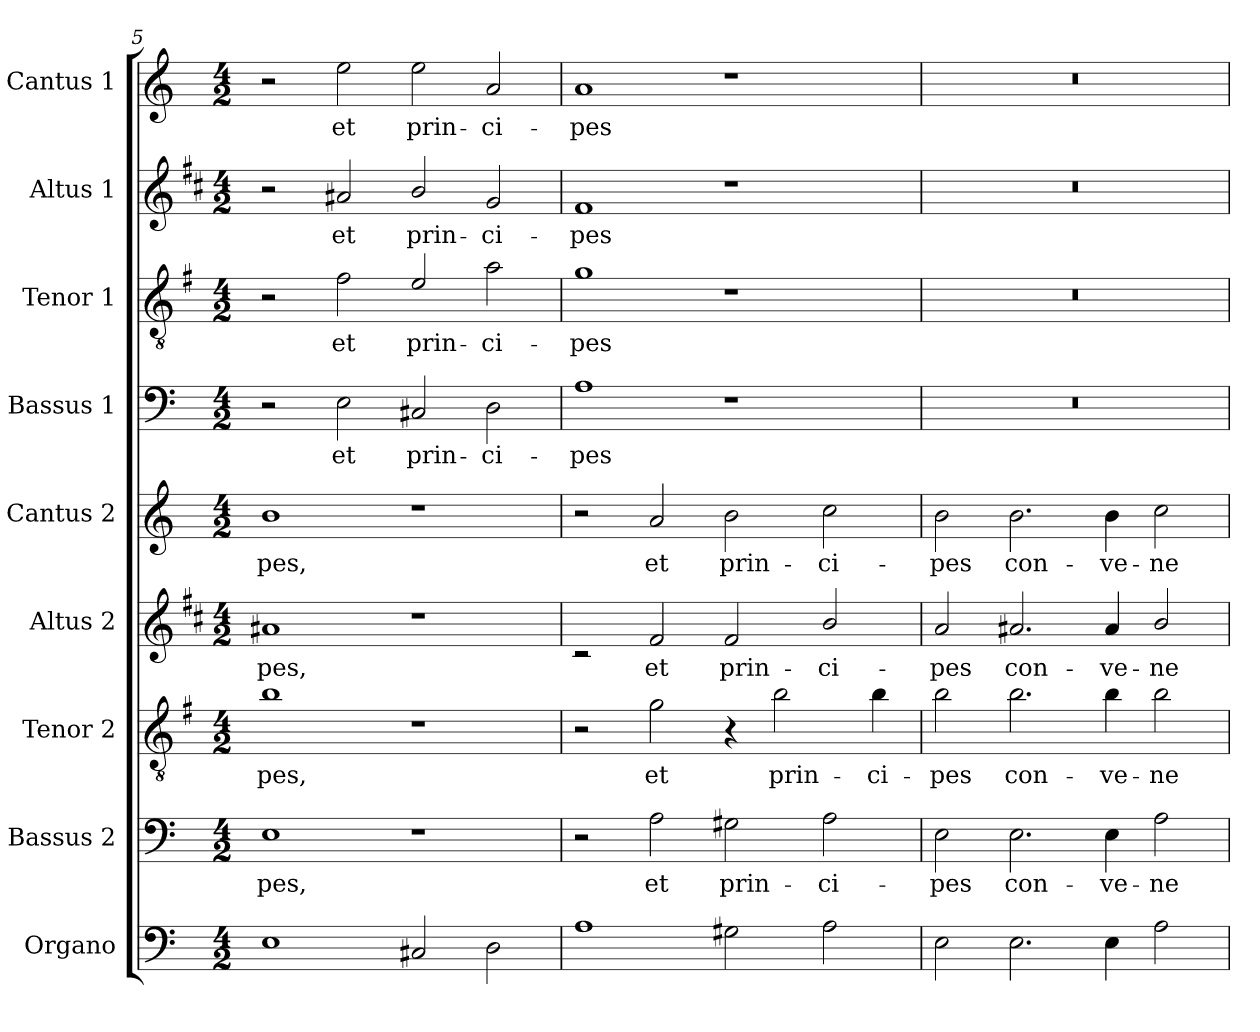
**kern	**kern	**text	**kern	**text	**kern	**text	**kern	**text	**kern	**text	**kern	**text	**kern	**text	**kern	**text
*part9	*part8	*part8	*part7	*part7	*part6	*part6	*part5	*part5	*part4	*part4	*part3	*part3	*part2	*part2	*part1	*part1
*staff9	*staff8	*staff8	*staff7	*staff7	*staff6	*staff6	*staff5	*staff5	*staff4	*staff4	*staff3	*staff3	*staff2	*staff2	*staff1	*staff1
*I"Organo	*I"Bassus 2	*	*I"Tenor 2	*	*I"Altus 2	*	*I"Cantus 2	*	*I"Bassus 1	*	*I"Tenor 1	*	*I"Altus 1	*	*I"Cantus 1	*
*I'Org	*I'B2	*	*I'T2	*	*I'A2	*	*I'C2	*	*I'B1	*	*I'T1	*	*I'A1	*	*I'C1	*
!!LO:LB:g=z
*clefF4	*clefF4	*	*clefGv2	*	*clefG2	*	*clefG2	*	*clefF4	*	*clefGv2	*	*clefG2	*	*clefG2	*
*	*	*	*ITrd4c7	*	*ITrd1c2	*	*	*	*	*	*ITrd4c7	*	*ITrd1c2	*	*	*
*k[]	*k[]	*	*k[]	*	*k[]	*	*k[]	*	*k[]	*	*k[]	*	*k[]	*	*k[]	*
*C:	*C:	*	*C:	*	*C:	*	*C:	*	*C:	*	*C:	*	*C:	*	*C:	*
*M4/2	*M4/2	*	*M4/2	*	*M4/2	*	*M4/2	*	*M4/2	*	*M4/2	*	*M4/2	*	*M4/2	*
=5	=5	=5	=5	=5	=5	=5	=5	=5	=5	=5	=5	=5	=5	=5	=5	=5
!	!	!LO:LY:b	!	!LO:LY:b	!	!LO:LY:b	!	!LO:LY:b	!	!	!	!	!	!	!	!
1E	1E	-pes,	1e	-pes,	1g#X	-pes,	1b	-pes,	2r	.	2r	.	2r	.	2r	.
!	!	!	!	!	!	!	!	!	!	!LO:LY:b	!	!LO:LY:b	!	!LO:LY:b	!	!LO:LY:b
.	.	.	.	.	.	.	.	.	2E\	et	2B\	et	2g#X/	et	2ee\	et
!	!	!	!	!	!	!	!	!	!	!LO:LY:b	!	!LO:LY:b	!	!LO:LY:b	!	!LO:LY:b
2C#X/	1r	.	1r	.	1r	.	1r	.	2C#X/	prin-	2A/	prin-	2a/	prin-	2ee\	prin-
!	!	!	!	!	!	!	!	!	!	!LO:LY:b	!	!LO:LY:b	!	!LO:LY:b	!	!LO:LY:b
2D\	.	.	.	.	.	.	.	.	2D\	-ci-	2d\	-ci-	2f/	-ci-	2a/	-ci-
=6	=6	=6	=6	=6	=6	=6	=6	=6	=6	=6	=6	=6	=6	=6	=6	=6
!	!	!	!	!	!	!	!	!	!	!LO:LY:b	!	!LO:LY:b	!	!LO:LY:b	!	!LO:LY:b
1A	2r	.	2r	.	2rc	.	2r	.	1A	-pes	1c	-pes	1e	-pes	1a	-pes
!	!	!LO:LY:b	!	!LO:LY:b	!	!LO:LY:b	!	!LO:LY:b	!	!	!	!	!	!	!	!
.	2A\	et	2c\	et	2e/	et	2a/	et	.	.	.	.	.	.	.	.
!	!	!LO:LY:b	!	!	!	!LO:LY:b	!	!LO:LY:b	!	!	!	!	!	!	!	!
2G#X\	2G#X\	prin-	4r	.	2e/	prin-	2b\	prin-	1r	.	1r	.	1r	.	1r	.
!	!	!	!	!LO:LY:b	!	!	!	!	!	!	!	!	!	!	!	!
.	.	.	2e\	prin-	.	.	.	.	.	.	.	.	.	.	.	.
!	!	!LO:LY:b	!	!	!	!LO:LY:b	!	!LO:LY:b	!	!	!	!	!	!	!	!
2A\	2A\	-ci-	.	.	2a/	-ci-	2cc\	-ci-	.	.	.	.	.	.	.	.
!	!	!	!	!LO:LY:b	!	!	!	!	!	!	!	!	!	!	!	!
.	.	.	4e\	-ci-	.	.	.	.	.	.	.	.	.	.	.	.
=7	=7	=7	=7	=7	=7	=7	=7	=7	=7	=7	=7	=7	=7	=7	=7	=7
!	!	!LO:LY:b	!	!LO:LY:b	!	!LO:LY:b	!	!LO:LY:b	!	!	!	!	!	!	!	!
2E\	2E\	-pes	2e\	-pes	2g/	-pes	2b\	-pes	0r	.	0r	.	0r	.	0r	.
!	!	!LO:LY:b	!	!LO:LY:b	!	!LO:LY:b	!	!LO:LY:b	!	!	!	!	!	!	!	!
2.E\	2.E\	con-	2.e\	con-	2.g#X/	con-	2.b\	con-	.	.	.	.	.	.	.	.
!	!	!LO:LY:b	!	!LO:LY:b	!	!LO:LY:b	!	!LO:LY:b	!	!	!	!	!	!	!	!
4E\	4E\	-ve-	4e\	-ve-	4g#/	-ve-	4b\	-ve-	.	.	.	.	.	.	.	.
!	!	!LO:LY:b	!	!LO:LY:b	!	!LO:LY:b	!	!LO:LY:b	!	!	!	!	!	!	!	!
2A\	2A\	-ne-	2e\	-ne-	2a/	-ne-	2cc\	-ne-	.	.	.	.	.	.	.	.
=	=	=	=	=	=	=	=	=	=	=	=	=	=	=	=	=
*-	*-	*-	*-	*-	*-	*-	*-	*-	*-	*-	*-	*-	*-	*-	*-	*-
